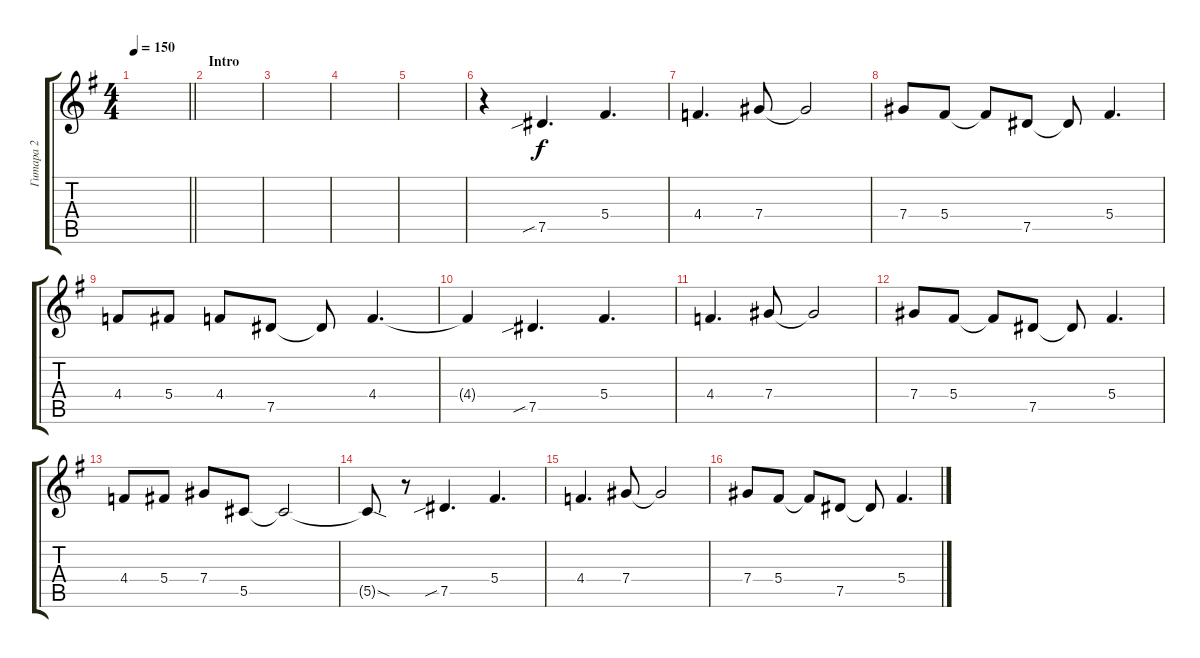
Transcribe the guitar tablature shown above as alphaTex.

\track ("Гитара 2" "Гитара 2") {instrument distortionguitar}
\staff {score tabs}
\tuning (Eb4 Bb3 Gb3 Db3 Ab2 Eb2) {hide}
\ts (4 4)
\tempo 150
\clef g2
\barLineRight lightlight
\ks eminor
|
\section ("" "Intro")
|
|
|
|
r.4 7.5{sib}.4{d} 5.4.4{d} |
4.4.4{d} 7.4.8 7.4{t}.2 |
7.4.8 5.4.8 5.4{t}.8 7.5.8 7.5{t}.8 5.4.4{d} |
4.4.8 5.4.8 4.4.8 7.5.8 7.5{t}.8 4.4.4{d} |
4.4{t}.4 7.5{sib}.4{d} 5.4.4{d} |
4.4.4{d} 7.4.8 7.4{t}.2 |
7.4.8 5.4.8 5.4{t}.8 7.5.8 7.5{t}.8 5.4.4{d} |
4.4.8 5.4.8 7.4.8 5.5.8 5.5{t}.2 |
5.5{sod t}.8 r.8 7.5{sib}.4{d} 5.4.4{d} |
4.4.4{d} 7.4.8 7.4{t}.2 |
7.4.8 5.4.8 5.4{t}.8 7.5.8 7.5{t}.8 5.4.4{d}
